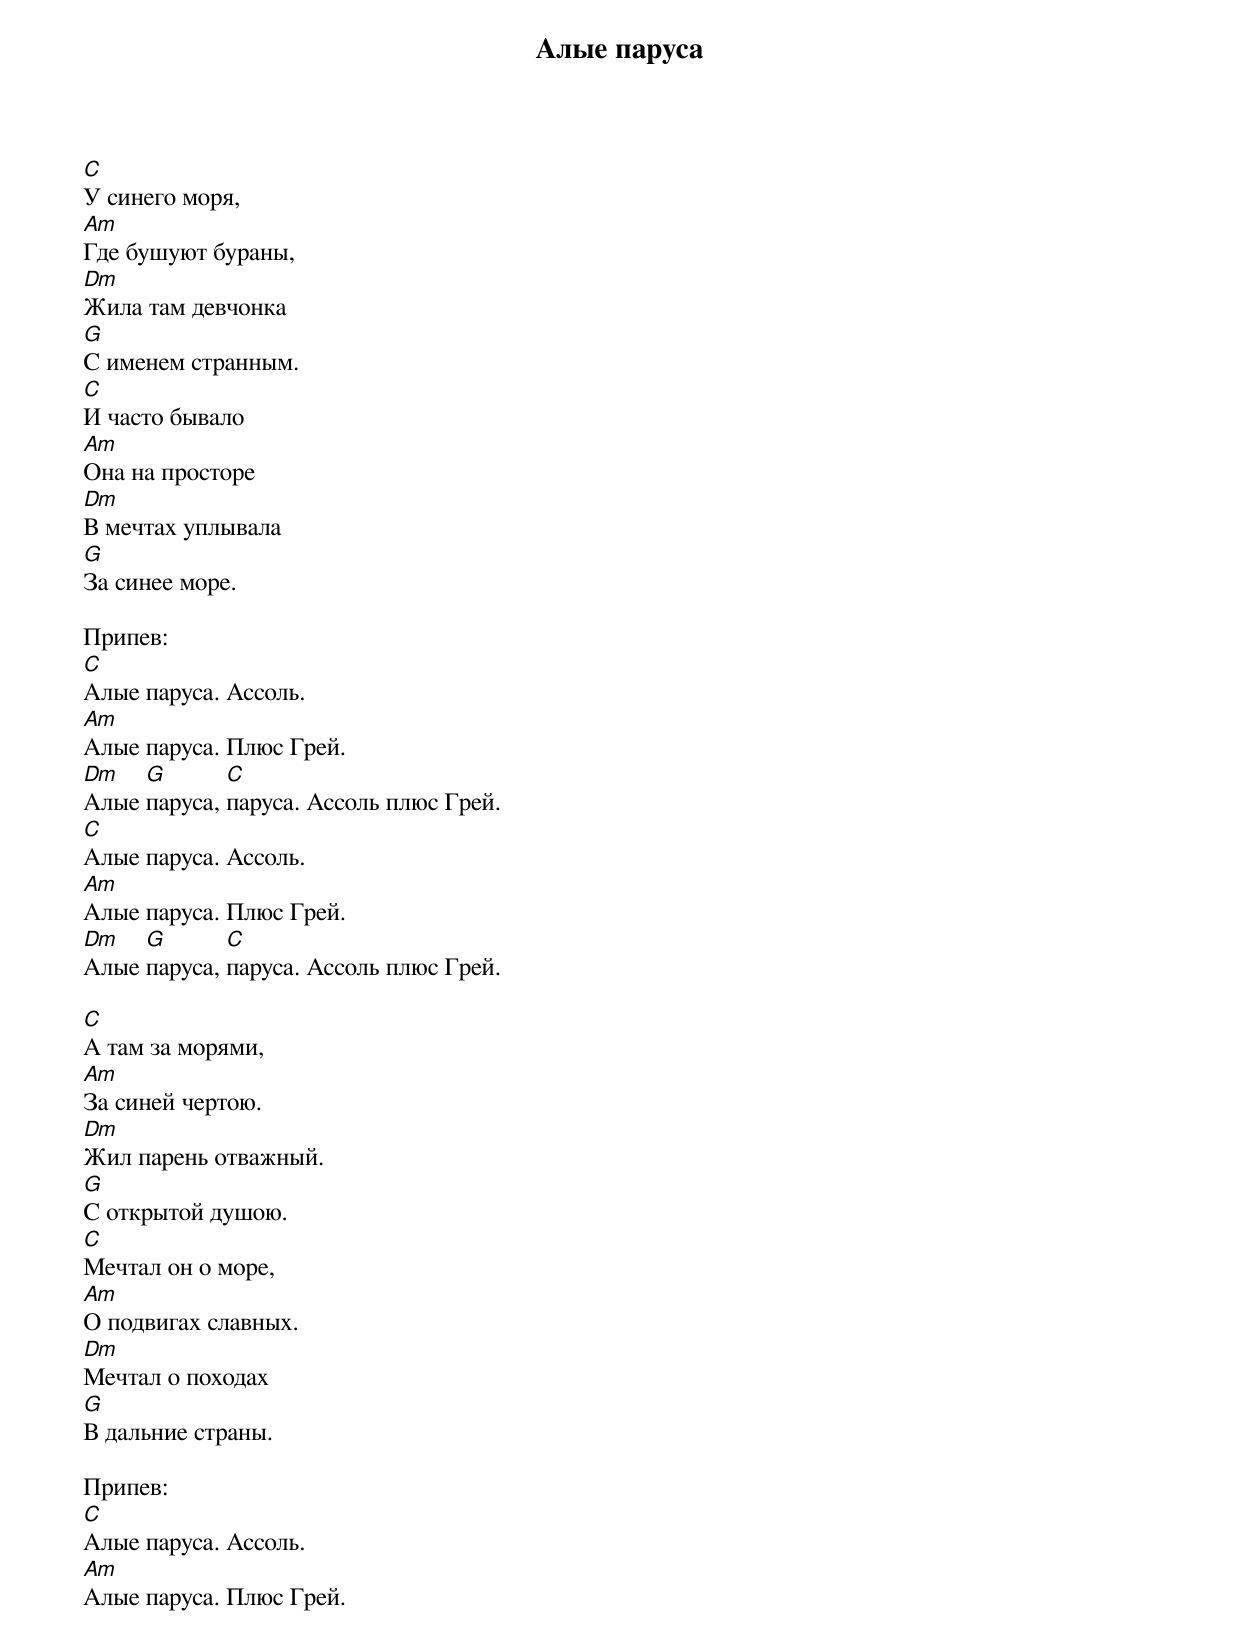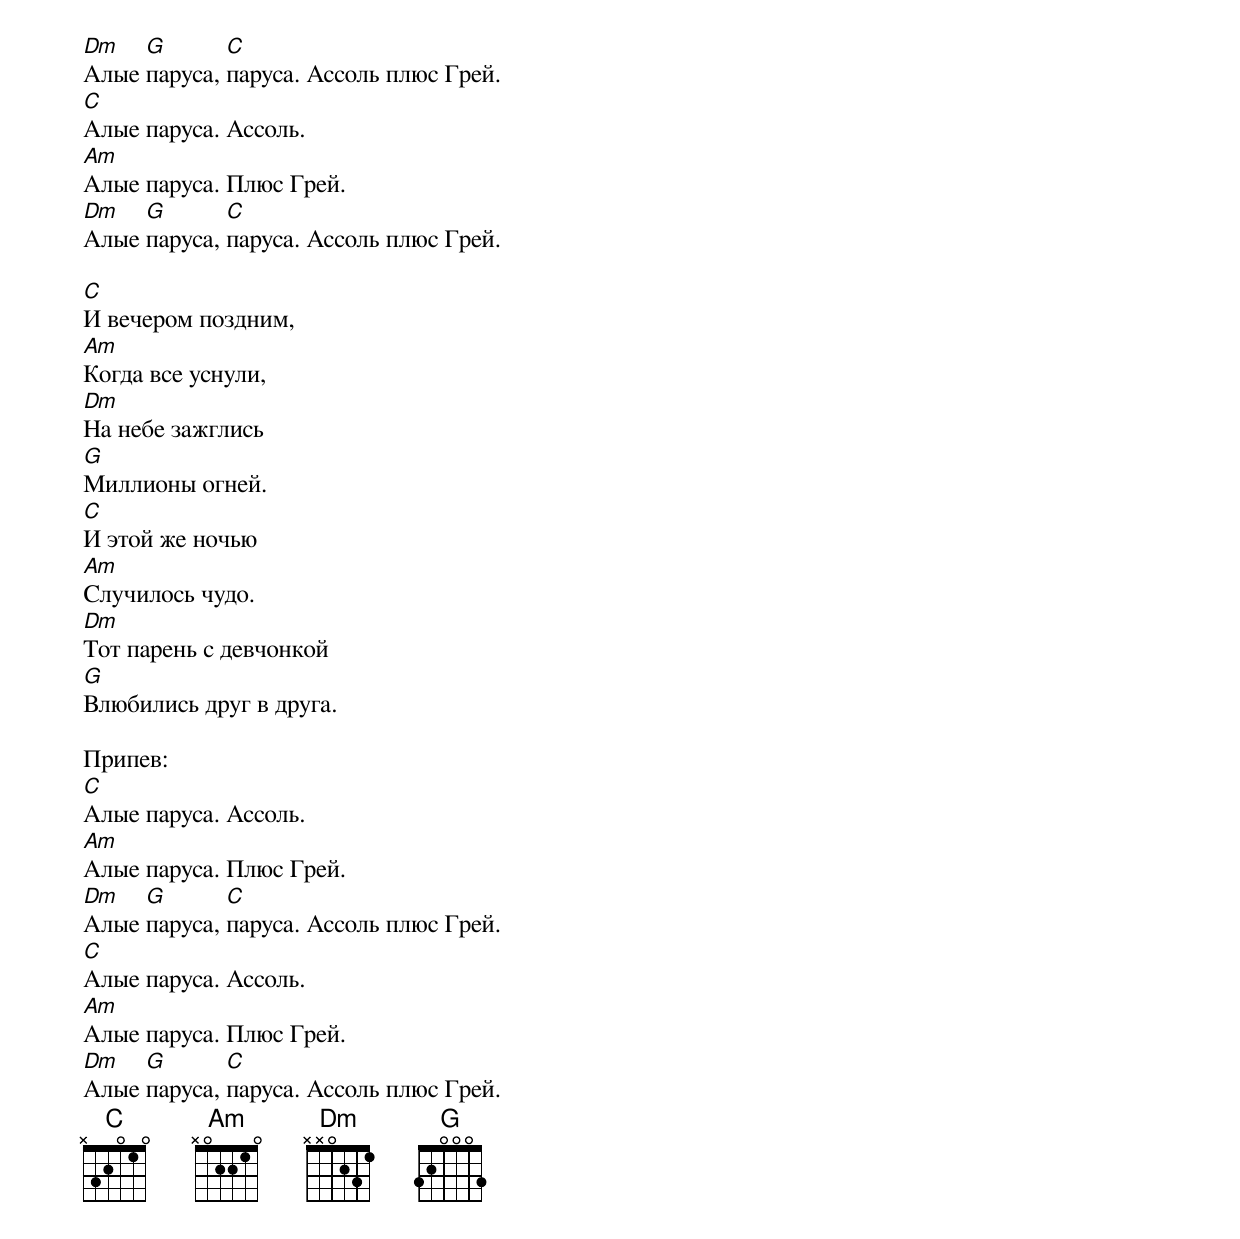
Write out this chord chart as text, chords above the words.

Алые паруса
C
У синего моря,
Am
Где бушуют бураны,
Dm
Жила там девчонка
G
С именем странным.
C
И часто бывало
Am
Она на просторе
Dm
В мечтах уплывала
G
За синее море.

Припев:
C
Алые паруса. Ассоль.
Am
Алые паруса. Плюс Грей.
Dm   G       C
Алые паруса, паруса. Ассоль плюс Грей.
C
Алые паруса. Ассоль.
Am
Алые паруса. Плюс Грей.
Dm   G       C
Алые паруса, паруса. Ассоль плюс Грей.

C
А там за морями,
Am
За синей чертою.
Dm
Жил парень отважный.
G
С открытой душою.
C
Мечтал он о море,
Am
О подвигах славных.
Dm
Мечтал о походах
G
В дальние страны.

Припев:
C
Алые паруса. Ассоль.
Am
Алые паруса. Плюс Грей.
Dm   G       C
Алые паруса, паруса. Ассоль плюс Грей.
C
Алые паруса. Ассоль.
Am
Алые паруса. Плюс Грей.
Dm   G       C
Алые паруса, паруса. Ассоль плюс Грей.

C
И вечером поздним,
Am
Когда все уснули,
Dm
На небе зажглись
G
Миллионы огней.
C
И этой же ночью
Am
Случилось чудо.
Dm
Тот парень с девчонкой
G
Влюбились друг в друга.

Припев:
C
Алые паруса. Ассоль.
Am
Алые паруса. Плюс Грей.
Dm   G       C
Алые паруса, паруса. Ассоль плюс Грей.
C
Алые паруса. Ассоль.
Am
Алые паруса. Плюс Грей.
Dm   G       C
Алые паруса, паруса. Ассоль плюс Грей.
